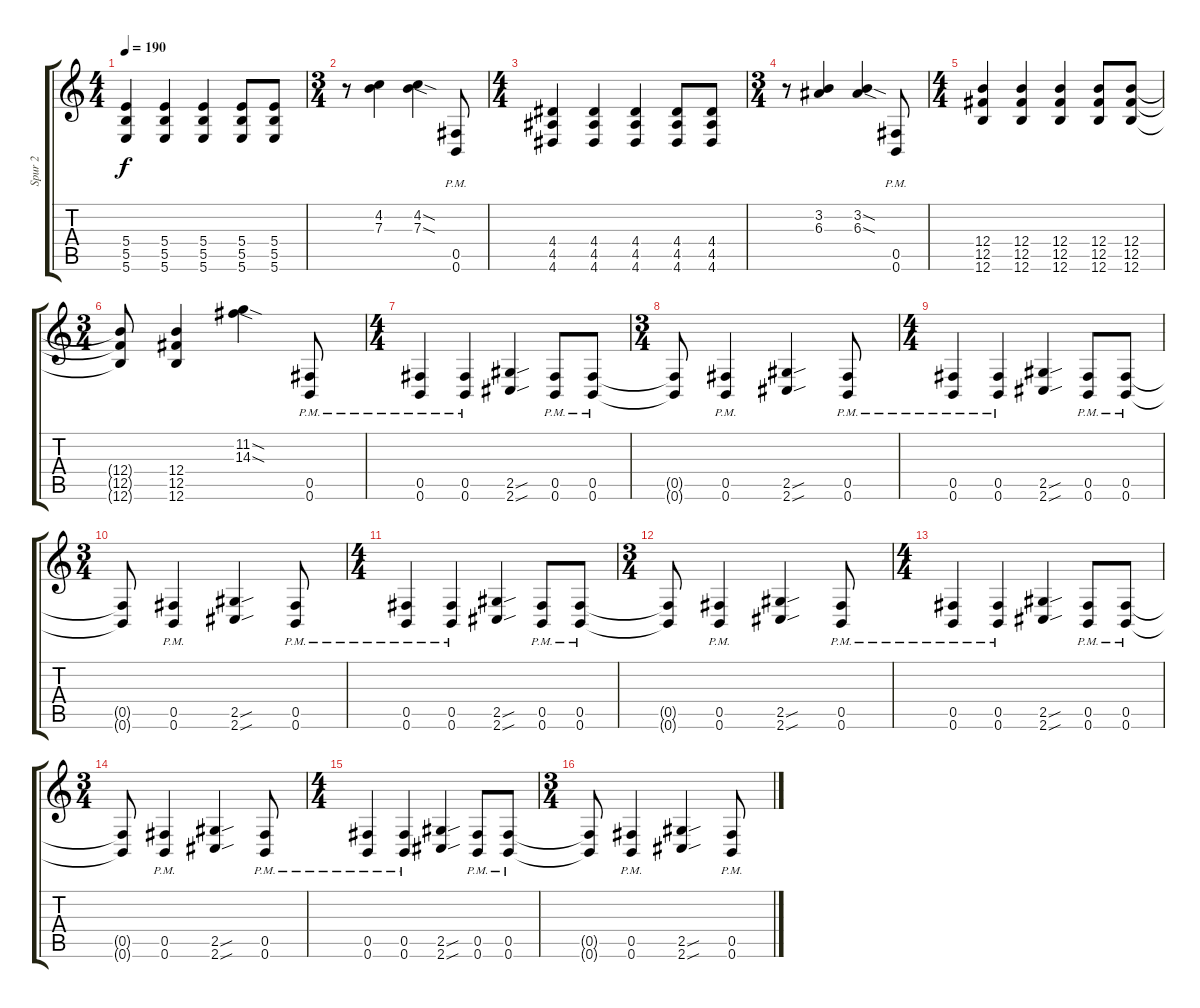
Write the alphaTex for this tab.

\track ("Spur 2" "Spur 2") {instrument distortionguitar}
\staff {score tabs}
\tuning (Db4 Ab3 E3 B2 Gb2 B1) {hide}
\ts (4 4)
\tempo 190
\clef g2
\ks c
(5.4 5.5 5.6).4{dy f} (5.4 5.5 5.6).4 (5.4 5.5 5.6).4 (5.4 5.5 5.6).8 (5.4 5.5 5.6).8 |
\ts (3 4)
r.8 (4.2 7.3).4 (4.2{sod} 7.3{sod}).4 (0.5{pm} 0.6{pm}).8 |
\ts (4 4)
(4.4 4.5 4.6).4 (4.4 4.5 4.6).4 (4.4 4.5 4.6).4 (4.4 4.5 4.6).8 (4.4 4.5 4.6).8 |
\ts (3 4)
r.8 (3.2 6.3).4 (3.2{sod} 6.3{sod}).4 (0.5{pm} 0.6{pm}).8 |
\ts (4 4)
(12.4 12.5 12.6).4 (12.4 12.5 12.6).4 (12.4 12.5 12.6).4 (12.4 12.5 12.6).8 (12.4 12.5 12.6).8 |
\ts (3 4)
(12.4{t} 12.5{t} 12.6{t}).8 (12.4 12.5 12.6).4 (11.2{sod} 14.3{sod}).4 (0.5{pm} 0.6{pm}).8 |
\ts (4 4)
(0.5{pm} 0.6{pm}).4 (0.5{pm} 0.6{pm}).4 (2.5{sou} 2.6{sou}).4 (0.5{pm} 0.6{pm}).8 (0.5{pm} 0.6{pm}).8 |
\ts (3 4)
(0.5{t} 0.6{t}).8 (0.5{pm} 0.6{pm}).4 (2.5{sou} 2.6{sou}).4 (0.5{pm} 0.6{pm}).8 |
\ts (4 4)
(0.5{pm} 0.6{pm}).4 (0.5{pm} 0.6{pm}).4 (2.5{sou} 2.6{sou}).4 (0.5{pm} 0.6{pm}).8 (0.5{pm} 0.6{pm}).8 |
\ts (3 4)
(0.5{t} 0.6{t}).8 (0.5{pm} 0.6{pm}).4 (2.5{sou} 2.6{sou}).4 (0.5{pm} 0.6{pm}).8 |
\ts (4 4)
(0.5{pm} 0.6{pm}).4 (0.5{pm} 0.6{pm}).4 (2.5{sou} 2.6{sou}).4 (0.5{pm} 0.6{pm}).8 (0.5{pm} 0.6{pm}).8 |
\ts (3 4)
(0.5{t} 0.6{t}).8 (0.5{pm} 0.6{pm}).4 (2.5{sou} 2.6{sou}).4 (0.5{pm} 0.6{pm}).8 |
\ts (4 4)
(0.5{pm} 0.6{pm}).4 (0.5{pm} 0.6{pm}).4 (2.5{sou} 2.6{sou}).4 (0.5{pm} 0.6{pm}).8 (0.5{pm} 0.6{pm}).8 |
\ts (3 4)
(0.5{t} 0.6{t}).8 (0.5{pm} 0.6{pm}).4 (2.5{sou} 2.6{sou}).4 (0.5{pm} 0.6{pm}).8 |
\ts (4 4)
(0.5{pm} 0.6{pm}).4 (0.5{pm} 0.6{pm}).4 (2.5{sou} 2.6{sou}).4 (0.5{pm} 0.6{pm}).8 (0.5{pm} 0.6{pm}).8 |
\ts (3 4)
(0.5{t} 0.6{t}).8 (0.5{pm} 0.6{pm}).4 (2.5{sou} 2.6{sou}).4 (0.5{pm} 0.6{pm}).8
